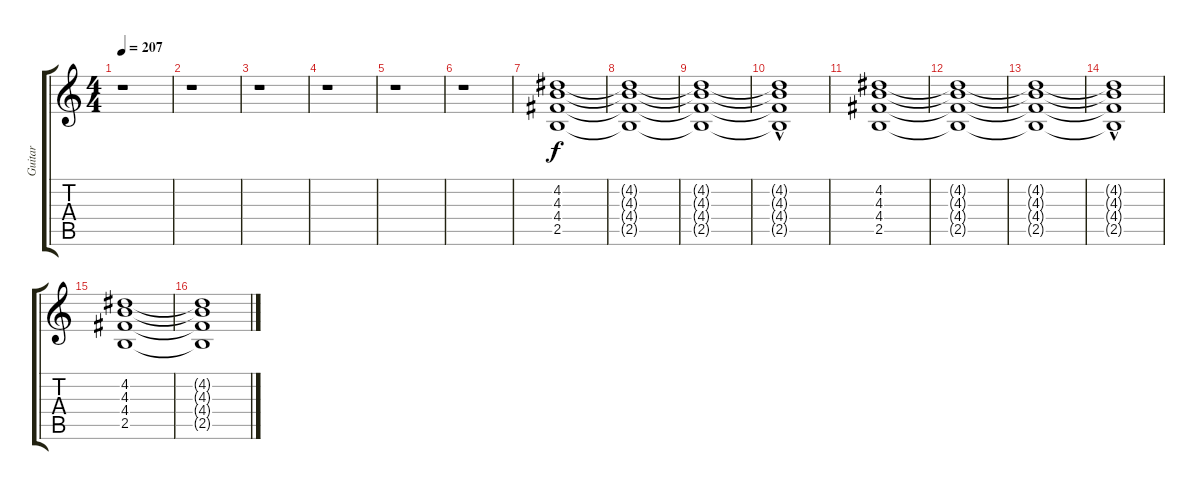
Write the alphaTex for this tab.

\track ("Guitar" "Guitar") {instrument overdrivenguitar}
\staff {score tabs}
\tuning (E4 B3 G3 D3 A2 E2) {hide}
\ts (4 4)
\tempo 207
\clef g2
\ks c
r.1{dy f instrument overdrivenguitar} |
r.1 |
r.1 |
r.1 |
r.1 |
r.1 |
(4.2 4.3 4.4 2.5).1 |
(4.2{t} 4.3{t} 4.4{t} 2.5{t}).1 |
(4.2{t} 4.3{t} 4.4{t} 2.5{t}).1 |
(4.2{t} 4.3{hac t} 4.4{t} 2.5{t}).1 |
(4.2 4.3 4.4 2.5).1 |
(4.2{t} 4.3{t} 4.4{t} 2.5{t}).1 |
(4.2{t} 4.3{t} 4.4{t} 2.5{t}).1 |
(4.2{t} 4.3{hac t} 4.4{t} 2.5{t}).1 |
(4.2 4.3 4.4 2.5).1 |
(4.2{t} 4.3{t} 4.4{t} 2.5{t}).1
